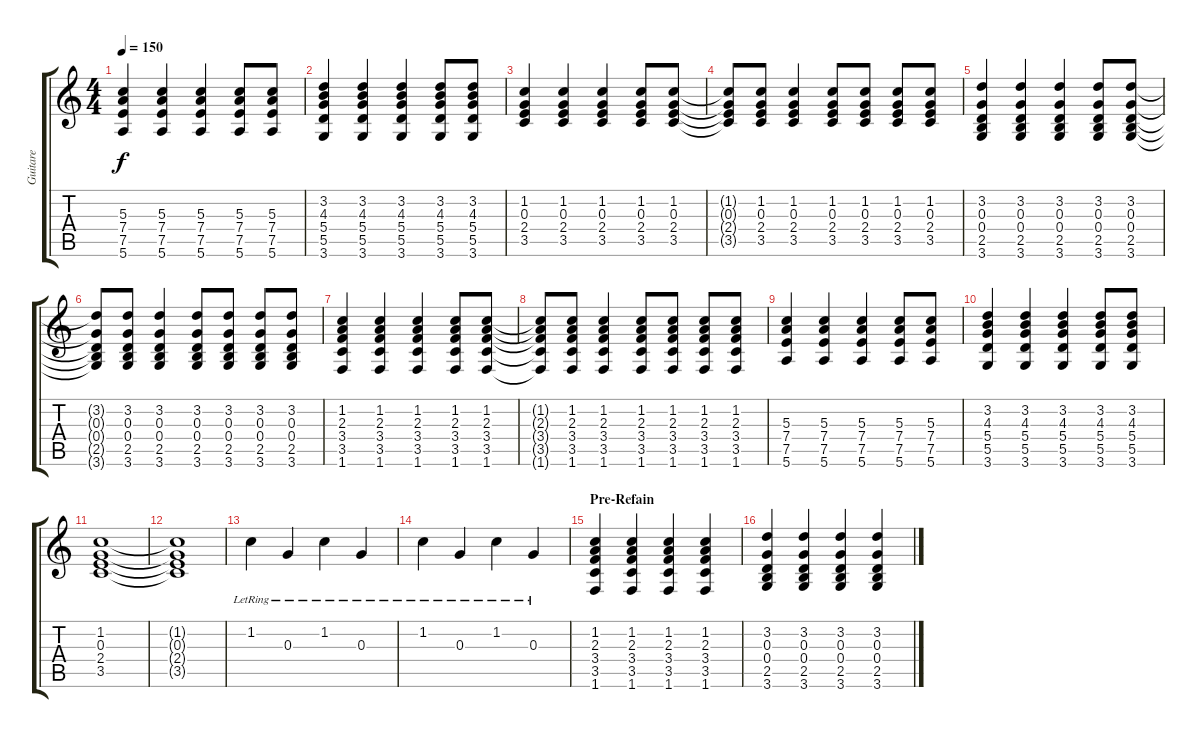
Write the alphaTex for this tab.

\track ("Guitare" "Guitare") {instrument overdrivenguitar}
\staff {score tabs}
\tuning (E4 B3 G3 D3 A2 E2) {hide}
\ts (4 4)
\tempo 150
\clef g2
\ks c
(5.3 7.4 7.5 5.6).4{dy f} (5.3 7.4 7.5 5.6).4 (5.3 7.4 7.5 5.6).4 (5.3 7.4 7.5 5.6).8 (5.3 7.4 7.5 5.6).8 |
(3.2 4.3 5.4 5.5 3.6).4 (3.2 4.3 5.4 5.5 3.6).4 (3.2 4.3 5.4 5.5 3.6).4 (3.2 4.3 5.4 5.5 3.6).8 (3.2 4.3 5.4 5.5 3.6).8 |
(1.2 0.3 2.4 3.5).4 (1.2 0.3 2.4 3.5).4 (1.2 0.3 2.4 3.5).4 (1.2 0.3 2.4 3.5).8 (1.2 0.3 2.4 3.5).8 |
(1.2{t} 0.3{t} 2.4{t} 3.5{t}).8 (1.2 0.3 2.4 3.5).8 (1.2 0.3 2.4 3.5).4 (1.2 0.3 2.4 3.5).8 (1.2 0.3 2.4 3.5).8 (1.2 0.3 2.4 3.5).8 (1.2 0.3 2.4 3.5).8 |
(3.2 0.3 0.4 2.5 3.6).4 (3.2 0.3 0.4 2.5 3.6).4 (3.2 0.3 0.4 2.5 3.6).4 (3.2 0.3 0.4 2.5 3.6).8 (3.2 0.3 0.4 2.5 3.6).8 |
(3.2{t} 0.3{t} 0.4{t} 2.5{t} 3.6{t}).8 (3.2 0.3 0.4 2.5 3.6).8 (3.2 0.3 0.4 2.5 3.6).4 (3.2 0.3 0.4 2.5 3.6).8 (3.2 0.3 0.4 2.5 3.6).8 (3.2 0.3 0.4 2.5 3.6).8 (3.2 0.3 0.4 2.5 3.6).8 |
(1.2 2.3 3.4 3.5 1.6).4 (1.2 2.3 3.4 3.5 1.6).4 (1.2 2.3 3.4 3.5 1.6).4 (1.2 2.3 3.4 3.5 1.6).8 (1.2 2.3 3.4 3.5 1.6).8 |
(1.2{t} 2.3{t} 3.4{t} 3.5{t} 1.6{t}).8 (1.2 2.3 3.4 3.5 1.6).8 (1.2 2.3 3.4 3.5 1.6).4 (1.2 2.3 3.4 3.5 1.6).8 (1.2 2.3 3.4 3.5 1.6).8 (1.2 2.3 3.4 3.5 1.6).8 (1.2 2.3 3.4 3.5 1.6).8 |
(5.3 7.4 7.5 5.6).4 (5.3 7.4 7.5 5.6).4 (5.3 7.4 7.5 5.6).4 (5.3 7.4 7.5 5.6).8 (5.3 7.4 7.5 5.6).8 |
(3.2 4.3 5.4 5.5 3.6).4 (3.2 4.3 5.4 5.5 3.6).4 (3.2 4.3 5.4 5.5 3.6).4 (3.2 4.3 5.4 5.5 3.6).8 (3.2 4.3 5.4 5.5 3.6).8 |
(1.2 0.3 2.4 3.5).1 |
(1.2{t} 0.3{t} 2.4{t} 3.5{t}).1 |
1.2{lr}.4 0.3{lr}.4 1.2{lr}.4 0.3{lr}.4 |
1.2{lr}.4 0.3{lr}.4 1.2{lr}.4 0.3{lr}.4 |
\section ("" "Pre-Refain")
(1.2 2.3 3.4 3.5 1.6).4 (1.2 2.3 3.4 3.5 1.6).4 (1.2 2.3 3.4 3.5 1.6).4 (1.2 2.3 3.4 3.5 1.6).4 |
(3.2 0.3 0.4 2.5 3.6).4 (3.2 0.3 0.4 2.5 3.6).4 (3.2 0.3 0.4 2.5 3.6).4 (3.2 0.3 0.4 2.5 3.6).4
